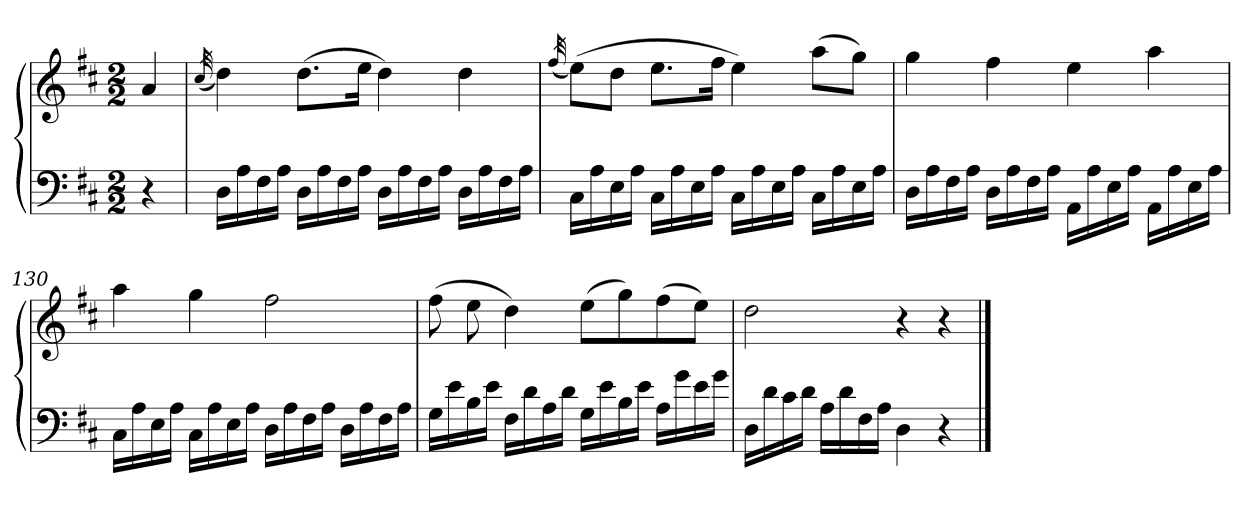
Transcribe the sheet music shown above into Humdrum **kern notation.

**kern	**kern
*part1	*part1
*staff2	*staff1
*clefF4	*clefG2
*k[f#c#]	*k[f#c#]
*D:	*D:
*M2/2	*M2/2
=	=
4r	4a
=127	=127
.	(32qcc#
16DLL	4dd)
16A	.
16F#	.
16AJJ	.
16DLL	(8.ddL
16A	.
16F#	.
16AJJ	16eeJk
16DLL	4dd)
16A	.
16F#	.
16AJJ	.
16DLL	4dd
16A	.
16F#	.
16AJJ	.
=128	=128
.	(32qff#
16C#LL	(8eeL)
16A	.
16E	8ddJ
16AJJ	.
16C#LL	8.eeL
16A	.
16E	.
16AJJ	16ff#Jk
16C#LL	4ee)
16A	.
16E	.
16AJJ	.
16C#LL	(8aaL
16A	.
16E	8ggJ)
16AJJ	.
=129	=129
16DLL	4gg
16A	.
16F#	.
16AJJ	.
16DLL	4ff#
16A	.
16F#	.
16AJJ	.
16AALL	4ee
16A	.
16E	.
16AJJ	.
16AALL	4aa
16A	.
16E	.
16AJJ	.
=130	=130
16C#LL	4aa
16A	.
16E	.
16AJJ	.
16C#LL	4gg
16A	.
16E	.
16AJJ	.
16DLL	2ff#
16A	.
16F#	.
16AJJ	.
16DLL	.
16A	.
16F#	.
16AJJ	.
=131	=131
16GLL	(8ff#
16e	.
16B	8ee
16eJJ	.
16F#LL	4dd)
16d	.
16A	.
16dJJ	.
16GLL	(8eeL
16e	.
16B	8gg)
16eJJ	.
16ALL	(8ff#
16g	.
16e	8eeJ)
16gJJ	.
=132	=132
16DLL	2dd
16d	.
16c#	.
16dJJ	.
16ALL	.
16d	.
16F#	.
16AJJ	.
4D	4r
4r	4r
==	==
*-	*-
